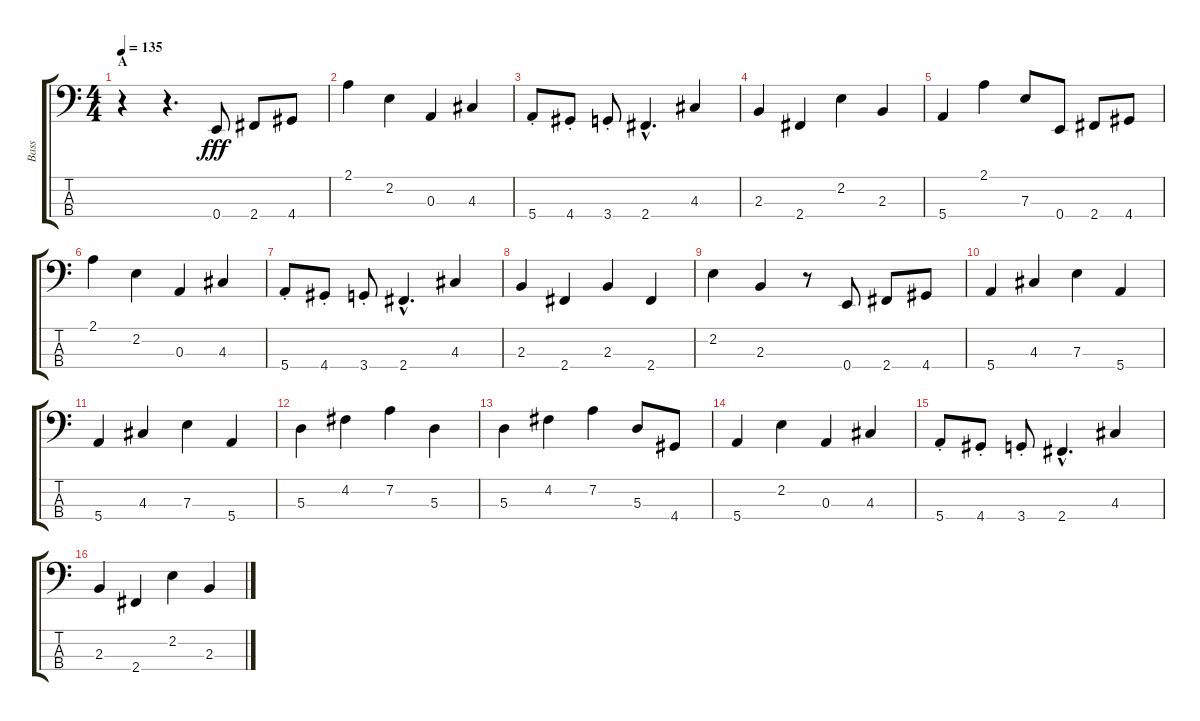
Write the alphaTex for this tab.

\track ("Bass" "Bass") {instrument electricguitarmuted}
\staff {score tabs}
\tuning (G2 D2 A1 E1) {hide}
\ts (4 4)
\section ("" "A")
\tempo 135
\clef f4
\ks c
r.4{dy fff instrument electricguitarmuted} r.4{d} 0.4.8 2.4.8 4.4.8 |
2.1.4 2.2.4 0.3.4 4.3.4 |
5.4{st}.8 4.4{st}.8 3.4{st}.8 2.4{hac}.4{d} 4.3.4 |
2.3.4 2.4.4 2.2.4 2.3.4 |
5.4.4 2.1.4 7.3.8 0.4.8 2.4.8 4.4.8 |
2.1.4 2.2.4 0.3.4 4.3.4 |
5.4{st}.8 4.4{st}.8 3.4{st}.8 2.4{hac}.4{d} 4.3.4 |
2.3.4 2.4.4 2.3.4 2.4.4 |
2.2.4 2.3.4 r.8 0.4.8 2.4.8 4.4.8 |
5.4.4 4.3.4 7.3.4 5.4.4 |
5.4.4 4.3.4 7.3.4 5.4.4 |
5.3.4 4.2.4 7.2.4 5.3.4 |
5.3.4 4.2.4 7.2.4 5.3.8 4.4.8 |
5.4.4 2.2.4 0.3.4 4.3.4 |
5.4{st}.8 4.4{st}.8 3.4{st}.8 2.4{hac}.4{d} 4.3.4 |
2.3.4 2.4.4 2.2.4 2.3.4
